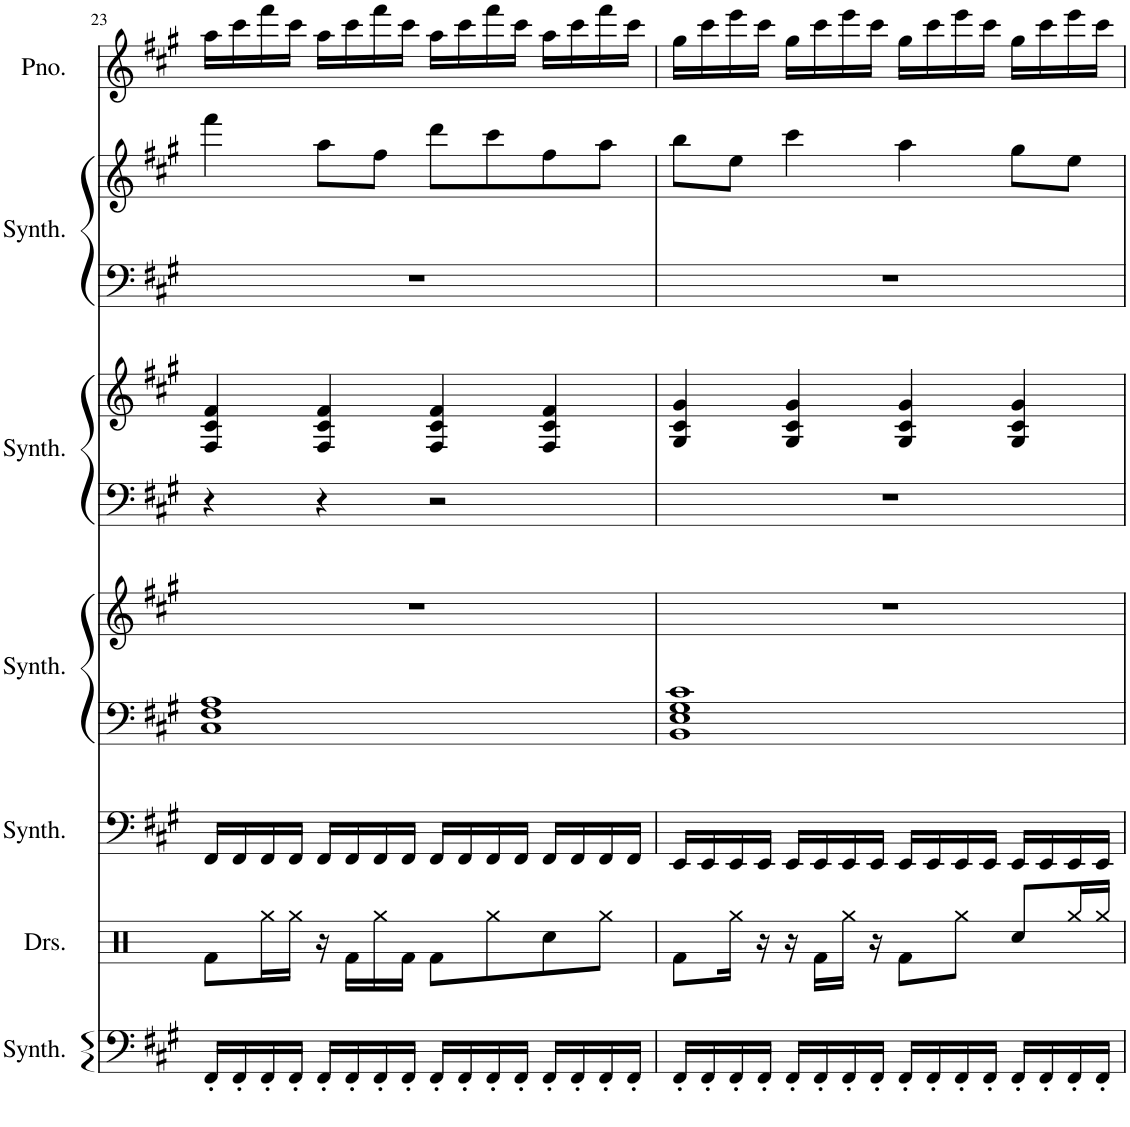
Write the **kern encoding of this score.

**kern	**kern	**kern	**kern	**kern	**kern	**kern	**kern	**kern	**kern
*part7	*part6	*part5	*part4	*part4	*part3	*part3	*part2	*part2	*part1
*staff10	*staff9	*staff8	*staff7	*staff6	*staff5	*staff4	*staff3	*staff2	*staff1
*I"Square Synthesizer	*I"Drumset	*I"Bass Synthesizer	*I"Choir	*	*I"Strings	*	*I"Oboe	*	*I"Celeste
*I'Synth.	*I'Drs.	*I'Synth.	*	*	*	*	*	*	*
!!LO:PB:g=z
*clefF4	*clefX	*clefF4	*clefF4	*clefG2	*clefF4	*clefG2	*clefF4	*clefG2	*clefG2
*k[f#c#g#]	*k[]	*k[f#c#g#]	*k[f#c#g#]	*k[f#c#g#]	*k[f#c#g#]	*k[f#c#g#]	*k[f#c#g#]	*k[f#c#g#]	*k[f#c#g#]
*M4/4	*M4/4	*M4/4	*M4/4	*M4/4	*M4/4	*M4/4	*M4/4	*M4/4	*M4/4
=23	=23	=23	=23	=23	=23	=23	=23	=23	=23
16FF#'/LL	8Rf\L	16FF#/LL	1C# 1F# 1A	1r	4r	4F#/ 4c#/ 4f#/	1r	4fff#\	16aa\LL
16FF#'/	.	16FF#/	.	.	.	.	.	.	16ccc#\
16FF#'/	16Rgg\L	16FF#/	.	.	.	.	.	.	16fff#\
16FF#'/JJ	16Rgg\JJ	16FF#/JJ	.	.	.	.	.	.	16ccc#\JJ
16FF#'/LL	16r	16FF#/LL	.	.	4r	4F#/ 4c#/ 4f#/	.	8aa\L	16aa\LL
16FF#'/	16Rf\LL	16FF#/	.	.	.	.	.	.	16ccc#\
16FF#'/	16Rgg\	16FF#/	.	.	.	.	.	8ff#\J	16fff#\
16FF#'/JJ	16Rf\JJ	16FF#/JJ	.	.	.	.	.	.	16ccc#\JJ
16FF#'/LL	8Rf\L	16FF#/LL	.	.	2r	4F#/ 4c#/ 4f#/	.	8ddd\L	16aa\LL
16FF#'/	.	16FF#/	.	.	.	.	.	.	16ccc#\
16FF#'/	8Rgg\	16FF#/	.	.	.	.	.	8ccc#\	16fff#\
16FF#'/JJ	.	16FF#/JJ	.	.	.	.	.	.	16ccc#\JJ
16FF#'/LL	8Rcc\	16FF#/LL	.	.	.	4F#/ 4c#/ 4f#/	.	8ff#\	16aa\LL
16FF#'/	.	16FF#/	.	.	.	.	.	.	16ccc#\
16FF#'/	8Rgg\J	16FF#/	.	.	.	.	.	8aa\J	16fff#\
16FF#'/JJ	.	16FF#/JJ	.	.	.	.	.	.	16ccc#\JJ
=24	=24	=24	=24	=24	=24	=24	=24	=24	=24
16FF#'/LL	8Rf\L	16EE/LL	1BB 1E 1G# 1c#	1r	1r	4G#/ 4c#/ 4g#/	1r	8bb\L	16gg#\LL
16FF#'/	.	16EE/	.	.	.	.	.	.	16ccc#\
16FF#'/	16Rgg\Jk	16EE/	.	.	.	.	.	8ee\J	16eee\
16FF#'/JJ	16r	16EE/JJ	.	.	.	.	.	.	16ccc#\JJ
16FF#'/LL	16r	16EE/LL	.	.	.	4G#/ 4c#/ 4g#/	.	4ccc#\	16gg#\LL
16FF#'/	16Rf\LL	16EE/	.	.	.	.	.	.	16ccc#\
16FF#'/	16Rgg\JJ	16EE/	.	.	.	.	.	.	16eee\
16FF#'/JJ	16r	16EE/JJ	.	.	.	.	.	.	16ccc#\JJ
16FF#'/LL	8Rf\L	16EE/LL	.	.	.	4G#/ 4c#/ 4g#/	.	4aa\	16gg#\LL
16FF#'/	.	16EE/	.	.	.	.	.	.	16ccc#\
16FF#'/	8Rgg\J	16EE/	.	.	.	.	.	.	16eee\
16FF#'/JJ	.	16EE/JJ	.	.	.	.	.	.	16ccc#\JJ
16FF#'/LL	8Rcc/L	16EE/LL	.	.	.	4G#/ 4c#/ 4g#/	.	8gg#\L	16gg#\LL
16FF#'/	.	16EE/	.	.	.	.	.	.	16ccc#\
16FF#'/	16Rgg/L	16EE/	.	.	.	.	.	8ee\J	16eee\
16FF#'/JJ	16Rgg/JJ	16EE/JJ	.	.	.	.	.	.	16ccc#\JJ
=	=	=	=	=	=	=	=	=	=
*-	*-	*-	*-	*-	*-	*-	*-	*-	*-
